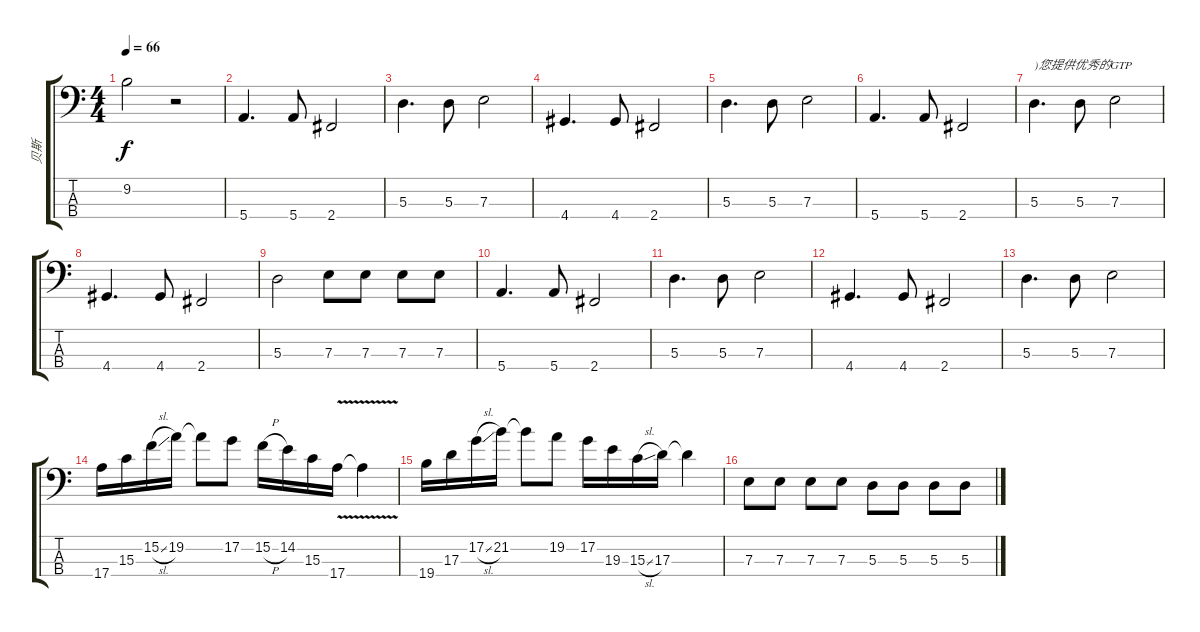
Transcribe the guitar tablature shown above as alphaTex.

\track ("贝斯" "贝斯") {instrument electricbassfinger}
\staff {score tabs}
\tuning (G2 D2 A1 E1) {hide}
\ts (4 4)
\tempo 66
\clef f4
\ks c
9.2.2{dy f} r.2 |
5.4.4{d} 5.4.8 2.4.2 |
5.3.4{d} 5.3.8 7.3.2 |
4.4.4{d} 4.4.8 2.4.2 |
5.3.4{d} 5.3.8 7.3.2 |
5.4.4{d} 5.4.8 2.4.2 |
5.3.4{d txt ")您提供优秀的GTP"} 5.3.8 7.3.2 |
4.4.4{d} 4.4.8 2.4.2 |
5.3.2 7.3.8 7.3.8 7.3.8 7.3.8 |
5.4.4{d} 5.4.8 2.4.2 |
5.3.4{d} 5.3.8 7.3.2 |
4.4.4{d} 4.4.8 2.4.2 |
5.3.4{d} 5.3.8 7.3.2 |
17.4.16 15.3.16 15.2{sl}.16 19.2.16 19.2{t}.8 17.2.8 15.2{h}.16 14.2.16 15.3.16 17.4{v}.16 17.4{t}.4 |
19.4.16 17.3.16 17.2{sl}.16 21.2.16 21.2{t}.8 19.2.8 17.2.16 19.3.16 15.3{sl}.16 17.3.16 17.3{t}.4 |
7.3.8 7.3.8 7.3.8 7.3.8 5.3.8 5.3.8 5.3.8 5.3.8
